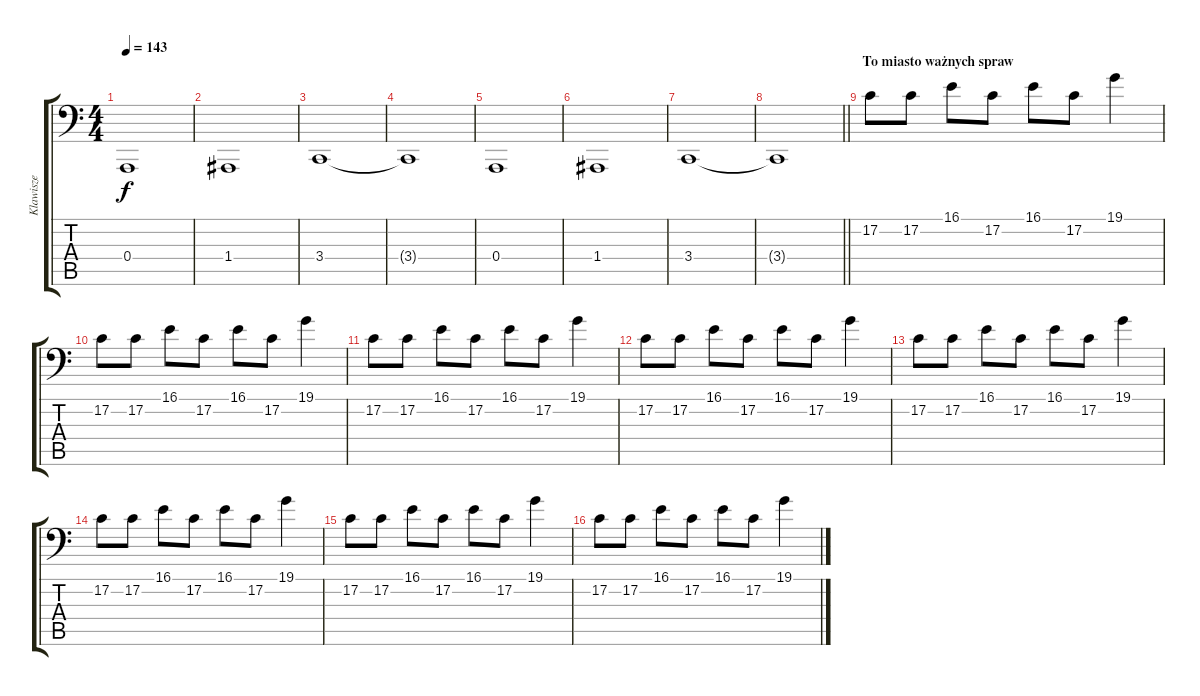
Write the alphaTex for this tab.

\track ("Klawisze" "Klawisze") {instrument lead8bassandlead}
\staff {score tabs}
\tuning (C3 G2 D2 A1 E1 B0) {hide}
\ts (4 4)
\tempo 143
\clef f4
\ks c
0.4.1{dy f} |
1.4.1 |
3.4.1 |
3.4{t}.1 |
0.4.1 |
1.4.1 |
3.4.1 |
\barLineRight lightlight
3.4{t}.1 |
\section ("" "To miasto ważnych spraw")
17.2.8{instrument lead6voice} 17.2.8 16.1.8 17.2.8 16.1.8 17.2.8 19.1.4 |
17.2.8 17.2.8 16.1.8 17.2.8 16.1.8 17.2.8 19.1.4 |
17.2.8 17.2.8 16.1.8 17.2.8 16.1.8 17.2.8 19.1.4 |
17.2.8 17.2.8 16.1.8 17.2.8 16.1.8 17.2.8 19.1.4 |
17.2.8 17.2.8 16.1.8 17.2.8 16.1.8 17.2.8 19.1.4 |
17.2.8 17.2.8 16.1.8 17.2.8 16.1.8 17.2.8 19.1.4 |
17.2.8 17.2.8 16.1.8 17.2.8 16.1.8 17.2.8 19.1.4 |
17.2.8 17.2.8 16.1.8 17.2.8 16.1.8 17.2.8 19.1.4
